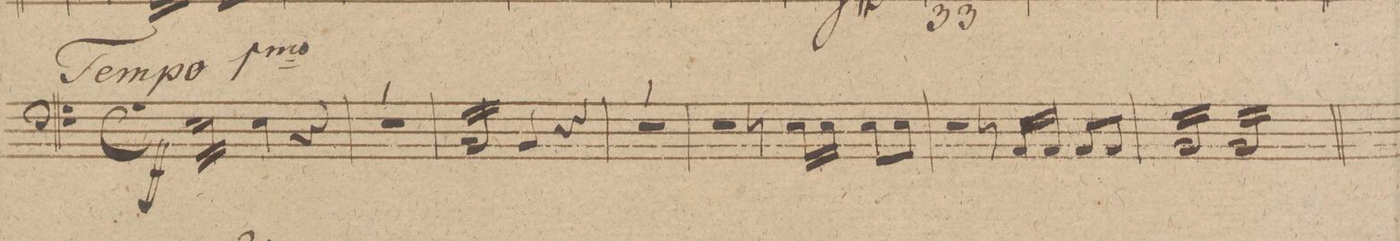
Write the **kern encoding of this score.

**kern	**dynam
*I"Tympano. E. A. H.	*
*clefF4	*
*k[f#c#g#d#]	*
*met(c)	*
*M4/4	*
16E\LL	ff
16E\	.
16E\	.
16E\	.
16E\	.
16E\	.
16E\	.
16E\JJ	.
*Xtremolo	*
4E\	.
4r	.
=159	=159
1r	.
=160	=160
*tremolo	*
16BB/LL	.
16BB/	.
16BB/	.
16BB/	.
16BB/	.
16BB/	.
16BB/	.
16BB/JJ	.
*Xtremolo	*
4BB/	.
4r	.
=161	=161
1r	.
=162	=162
2r	.
8r	.
16E\LL	.
16E\JJ	.
8E\L	.
8E\J	.
=163	=163
2r	.
8r	.
16AA/LL	.
16AA/JJ	.
8AA/L	.
8AA/J	.
=164	=164
*tremolo	*
16BB/LL	.
16BB/	.
16BB/	.
16BB/	.
16BB/	.
16BB/	.
16BB/	.
16BB/JJ	.
16BB/LL	.
16BB/	.
16BB/	.
16BB/	.
16BB/	.
16BB/	.
16BB/	.
16BB/JJ	.
=165	=165
*-	*-
